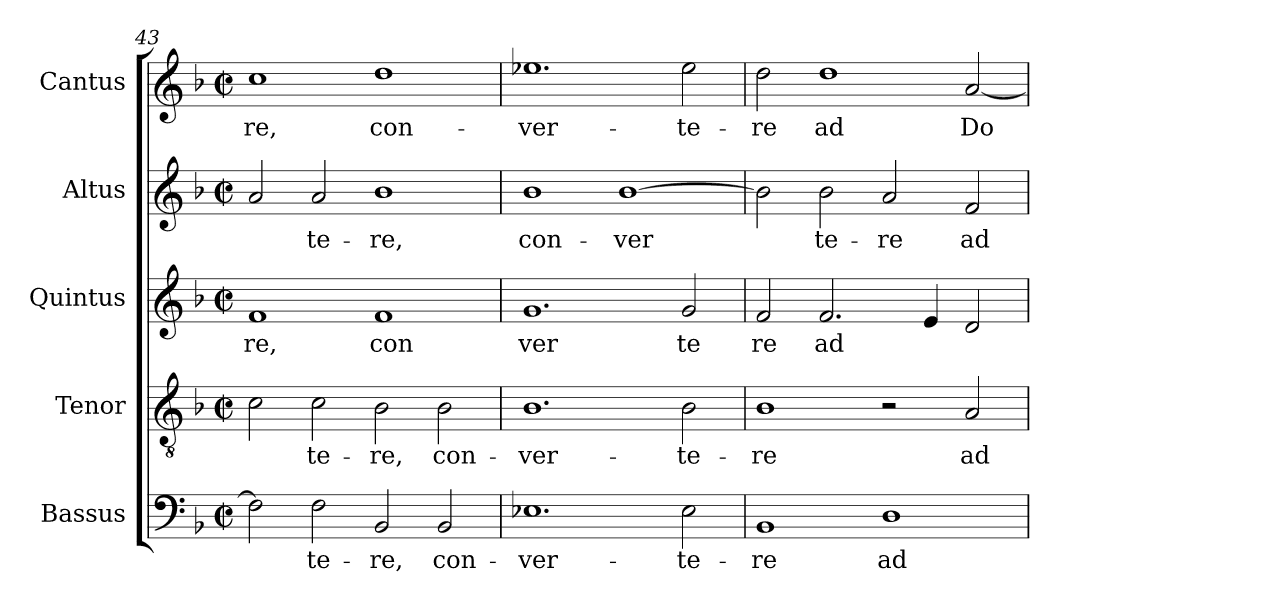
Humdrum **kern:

**kern	**text	**kern	**text	**kern	**text	**kern	**text	**kern	**text
*part5	*part5	*part4	*part4	*part3	*part3	*part2	*part2	*part1	*part1
*staff5	*staff5	*staff4	*staff4	*staff3	*staff3	*staff2	*staff2	*staff1	*staff1
*I"Bassus	*	*I"Tenor	*	*I"Quintus	*	*I"Altus	*	*I"Cantus	*
*clefF4	*	*clefGv2	*	*clefG2	*	*clefG2	*	*clefG2	*
*k[b-]	*	*k[b-]	*	*k[b-]	*	*k[b-]	*	*k[b-]	*
*F:	*	*F:	*	*F:	*	*F:	*	*F:	*
*M2/2	*	*M2/2	*	*M2/2	*	*M2/2	*	*M2/2	*
*met(c|)	*	*met(c|)	*	*met(c|)	*	*met(c|)	*	*met(c|)	*
=43	=43	=43	=43	=43	=43	=43	=43	=43	=43
!	!LO:LY:b:cj	!	!LO:LY:b:cj	!	!LO:LY:b:cj	!	!LO:LY:b:cj	!	!LO:LY:b:cj
2F\]	--	2c\	--	1f	re,	2a/	--	1cc	-re,
!	!LO:LY:b:cj	!	!LO:LY:b:cj	!	!	!	!LO:LY:b:cj	!	!
2F\	-te-	2c\	-te-	.	.	2a/	-te-	.	.
!	!LO:LY:b:cj	!	!LO:LY:b:cj	!	!LO:LY:b:cj	!	!LO:LY:b:cj	!	!LO:LY:b:cj
2BB-/	-re,	2B-\	-re,	1f	con	1b-	-re,	1dd	con-
!	!LO:LY:b:cj	!	!LO:LY:b:cj	!	!	!	!	!	!
2BB-/	con-	2B-\	con-	.	.	.	.	.	.
=44	=44	=44	=44	=44	=44	=44	=44	=44	=44
!	!LO:LY:b:cj	!	!LO:LY:b:cj	!	!LO:LY:b:cj	!	!LO:LY:b:cj	!	!LO:LY:b:cj
1.E-X	-ver-	1.B-	-ver-	1.g	ver	1b-	con-	1.ee-X	-ver-
!	!	!	!	!	!	!	!LO:LY:b:cj	!	!
.	.	.	.	.	.	[<1b-	-ver-	.	.
!	!LO:LY:b:cj	!	!LO:LY:b:cj	!	!LO:LY:b:cj	!	!	!	!LO:LY:b:cj
2E-\	-te-	2B-\	-te-	2g/	te	.	.	2ee-\	-te-
!!LO:PB:g=z
=45	=45	=45	=45	=45	=45	=45	=45	=45	=45
!	!LO:LY:b:cj	!	!LO:LY:b:cj	!	!LO:LY:b:cj	!	!LO:LY:b:cj	!	!LO:LY:b:cj
1BB-	-re	1B-	-re	2f/	re	2b-\]	--	2dd\	-re
!	!	!	!	!	!LO:LY:b:cj	!	!LO:LY:b:cj	!	!LO:LY:b:cj
.	.	.	.	2.f/	ad	2b-\	-te-	1dd	ad
!	!LO:LY:b:cj	!	!	!	!	!	!LO:LY:b:cj	!	!
1D	ad	2r	.	.	.	2a/	-re	.	.
!	!	!	!	!	!LO:LY:b:cj	!	!	!	!
.	.	.	.	4e/	.	.	.	.	.
!	!	!	!LO:LY:b:cj	!	!LO:LY:b:cj	!	!LO:LY:b:cj	!	!LO:LY:b:cj
.	.	2A/	ad	2d/	.	2f/	ad	[<2a/	Do
=	=	=	=	=	=	=	=	=	=
*-	*-	*-	*-	*-	*-	*-	*-	*-	*-
